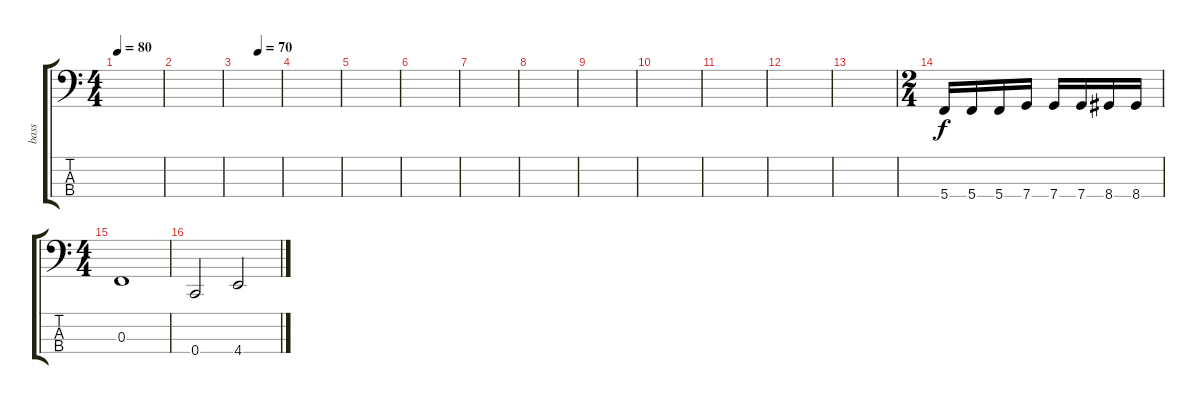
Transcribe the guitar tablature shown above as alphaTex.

\track ("bass" "bass") {instrument electricbassfinger}
\staff {score tabs}
\tuning (Eb2 Bb1 F1 C1) {hide}
\ts (4 4)
\tempo 80
\clef f4
\ks c
|
|
\tempo (70 0.5)
|
|
|
|
|
|
|
|
|
|
|
\ts (2 4)
5.4.16 5.4.16 5.4.16 7.4.16 7.4.16 7.4.16 8.4.16 8.4.16 |
\ts (4 4)
0.3.1 |
0.4.2 4.4.2
